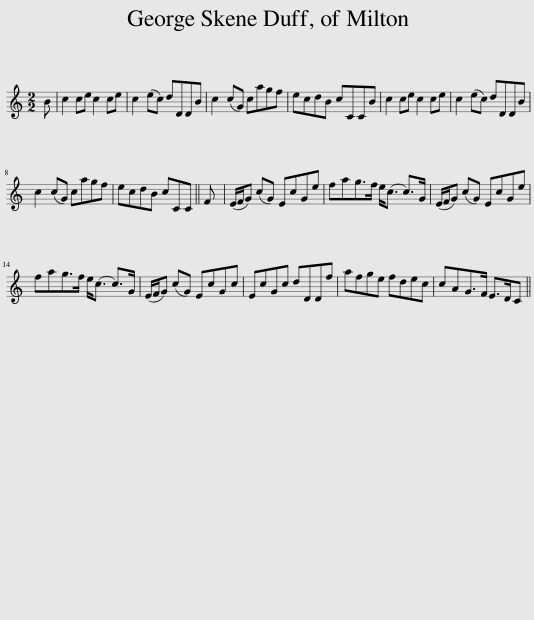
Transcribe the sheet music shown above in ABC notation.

X:1
L:1/8
M:2/2
I:linebreak $
K:C
V:1 treble
V:1
 B | c2 ce c2 ce | c2 (ec) dDDB | c2 (cG) cagf | ecdB cCCB | %5
 c2 ce c2 ce | c2 (ec) dDDB |$ c2 (cG) cagf | ecdB cCC || F | %10
 (E/F/G) (cG) EcGe | fag>f e<(c c>)G | (E/F/G) (cG) EcGe |$ fag>f e<(c c>)G | (E/F/G) (cG) EcGc | %15
 EcGc dDDf | afge fdec | cAG>F E>DC || %18
